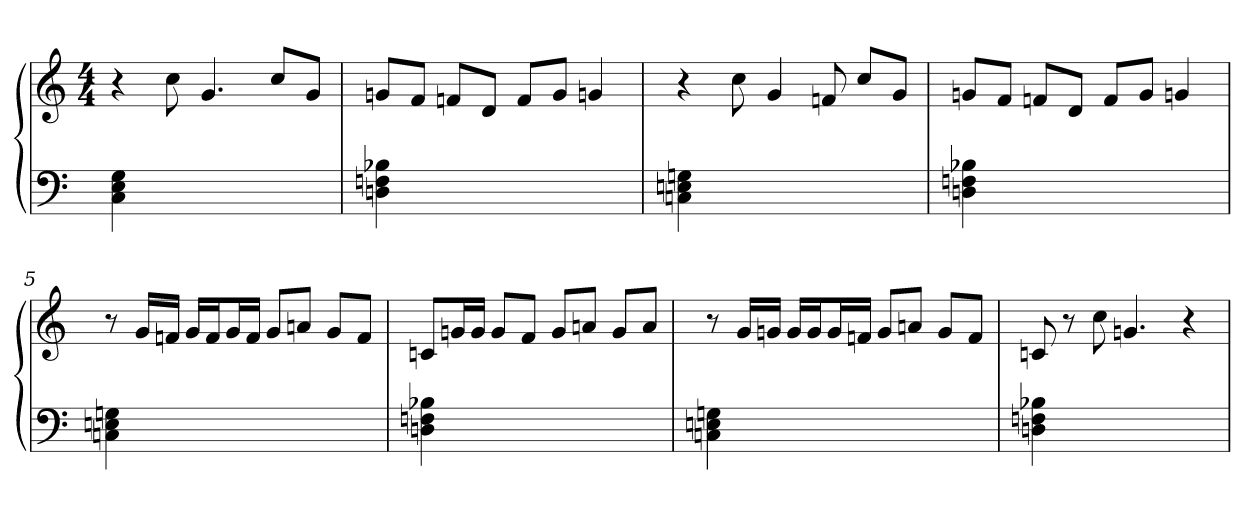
**kern	**kern
*part2	*part1
*staff2	*staff1
*	*M4/4
=1	=1
4C 4E 4G	4r
2.ryy	8cc
.	4.g
.	8ccL
.	8gJ
=2	=2
4B-X 4Dn 4Fn	8gnL
.	8fJ
2.ryy	8fnL
.	8dJ
.	8fL
.	8gJ
.	4gn
=3	=3
4Cn 4En 4Gn	4r
2.ryy	8cc
.	4g
.	8fn
.	8ccL
.	8gJ
=4	=4
4B-X 4Dn 4Fn	8gnL
.	8fJ
2.ryy	8fnL
.	8dJ
.	8fL
.	8gJ
.	4gn
=5	=5
4Cn 4En 4Gn	8r
.	16gLL
.	16fnJJ
2.ryy	16gLL
.	16fJ
.	16gL
.	16fJJ
.	8gL
.	8anJ
.	8gL
.	8fJ
=6	=6
4B-X 4Dn 4Fn	8cnL
.	16gnL
.	16gJJ
2.ryy	8gL
.	8fJ
.	8gL
.	8anJ
.	8gL
.	8aJ
=7	=7
4Cn 4En 4Gn	8r
.	16gLL
.	16gnJJ
2.ryy	16gLL
.	16gJ
.	16gL
.	16fnJJ
.	8gL
.	8anJ
.	8gL
.	8fJ
=8	=8
4B-X 4Dn 4Fn	8cn
.	8r
2.ryy	8cc
.	4.gn
.	4r
=	=
*-	*-
